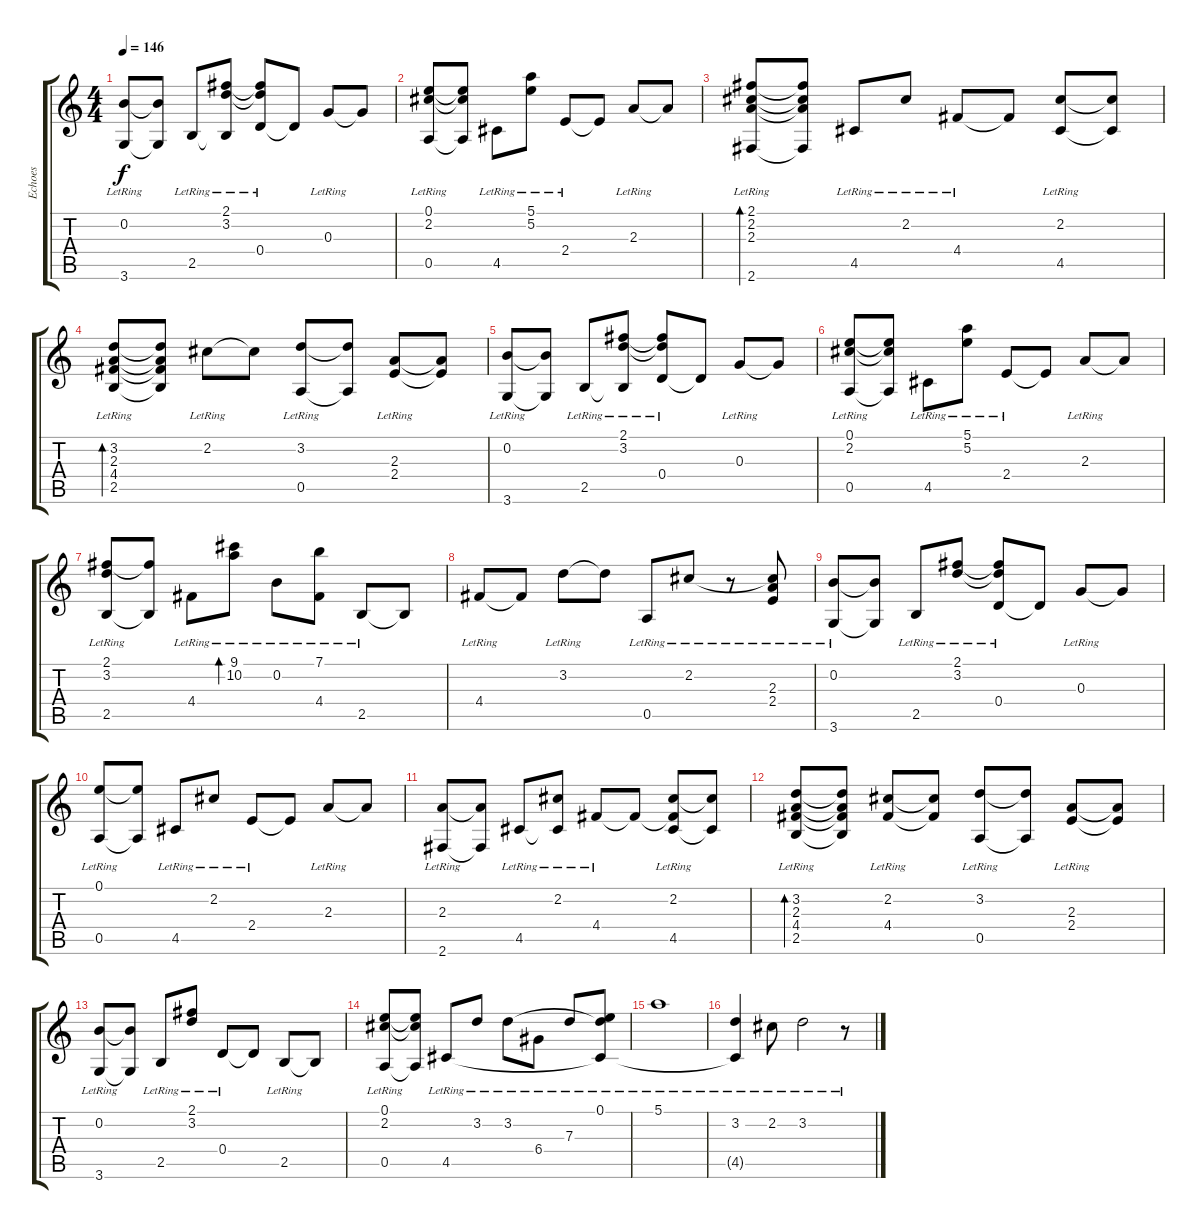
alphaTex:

\track ("Echoes" "Echoes") {instrument acousticguitarsteel}
\staff {score tabs}
\tuning (E4 B3 G3 D3 A2 E2) {hide}
\ts (4 4)
\tempo 146
\clef g2
\ks c
(0.2{lr} 3.6{lr}).8{dy f} (0.2{t} 3.6{t}).8 2.5{lr}.8 (2.1{lr} 3.2{lr} 2.5{t}).8 (2.1{t} 3.2{t} 0.4{lr}).8 0.4{t}.8 0.3{lr}.8 0.3{t}.8 |
(0.1{lr} 2.2{lr} 0.5{lr}).8 (0.1{t} 2.2{t} 0.5{t}).8 4.5{lr}.8 (5.1{lr} 5.2{lr}).8 2.4{lr}.8 2.4{t}.8 2.3{lr}.8 2.3{t}.8 |
(2.1{lr} 2.2{lr} 2.3{lr} 2.6{lr}).8{bd 240} (2.1{t} 2.2{t} 2.3{t} 2.6{t}).8 4.5{lr}.8 2.2{lr}.8 4.4{lr}.8 4.4{t}.8 (2.2{lr} 4.5{lr}).8 (2.2{t} 4.5{t}).8 |
(3.2{lr} 2.3{lr} 4.4{lr} 2.5{lr}).8{bd 240} (3.2{t} 2.3{t} 4.4{t} 2.5{t}).8 2.2{lr}.8 2.2{t}.8 (3.2{lr} 0.5{lr}).8 (3.2{t} 0.5{t}).8 (2.3{lr} 2.4{lr}).8 (2.3{t} 2.4{t}).8 |
(0.2{lr} 3.6{lr}).8 (0.2{t} 3.6{t}).8 2.5{lr}.8 (2.1{lr} 3.2{lr} 2.5{t}).8 (2.1{t} 3.2{t} 0.4{lr}).8 0.4{t}.8 0.3{lr}.8 0.3{t}.8 |
(0.1{lr} 2.2{lr} 0.5{lr}).8 (0.1{t} 2.2{t} 0.5{t}).8 4.5{lr}.8 (5.1{lr} 5.2{lr}).8 2.4{lr}.8 2.4{t}.8 2.3{lr}.8 2.3{t}.8 |
(2.1{lr} 3.2{lr} 2.5{lr}).8 (2.1{t} 2.5{t}).8 4.4{lr}.8 (9.1{lr} 10.2{lr}).8{bd 240} 0.2{lr}.8 (7.1{lr} 4.4{lr}).8 2.5{lr}.8 2.5{t}.8 |
4.4{lr}.8 4.4{t}.8 3.2{lr}.8 3.2{t}.8 0.5{lr}.8 2.2{lr}.8 r.8 (2.2{t} 2.3{lr} 2.4{lr}).8 |
(0.2{lr} 3.6{lr}).8 (0.2{t} 3.6{t}).8 2.5{lr}.8 (2.1{lr} 3.2{lr}).8 (2.1{t} 3.2{t} 0.4{lr}).8 0.4{t}.8 0.3{lr}.8 0.3{t}.8 |
(0.1{lr} 0.5{lr}).8 (0.1{t} 0.5{t}).8 4.5{lr}.8 2.2{lr}.8 2.4{lr}.8 2.4{t}.8 2.3{lr}.8 2.3{t}.8 |
(2.3{lr} 2.6{lr}).8 (2.3{t} 2.6{t}).8 4.5{lr}.8 (2.2{lr} 4.5{t}).8 4.4{lr}.8 4.4{t}.8 (2.2{lr} 4.4{t} 4.5{lr}).8 (2.2{t} 4.5{t}).8 |
(3.2{lr} 2.3{lr} 4.4{lr} 2.5{lr}).8{bd 240} (3.2{t} 2.3{t} 4.4{t} 2.5{t}).8 (2.2{lr} 4.4{lr}).8 (2.2{t} 4.4{t}).8 (3.2{lr} 0.5{lr}).8 (3.2{t} 0.5{t}).8 (2.3{lr} 2.4{lr}).8 (2.3{t} 2.4{t}).8 |
(0.2{lr} 3.6{lr}).8 (0.2{t} 3.6{t}).8 2.5{lr}.8 (2.1{lr} 3.2{lr}).8 0.4{lr}.8 0.4{t}.8 2.5{lr}.8 2.5{t}.8 |
(0.1{lr} 2.2{lr} 0.5{lr}).8 (0.1{t} 2.2{t} 0.5{t}).8 4.5{lr}.8 3.2{lr}.8 3.2{lr}.8 6.4{lr}.8 7.3{lr}.8 (0.1{lr} 3.2{t} 4.5{t}).8 |
5.1{lr}.1 |
(3.2{lr} 4.5{t}).4 2.2{lr}.8 3.2{lr}.2 r.8
